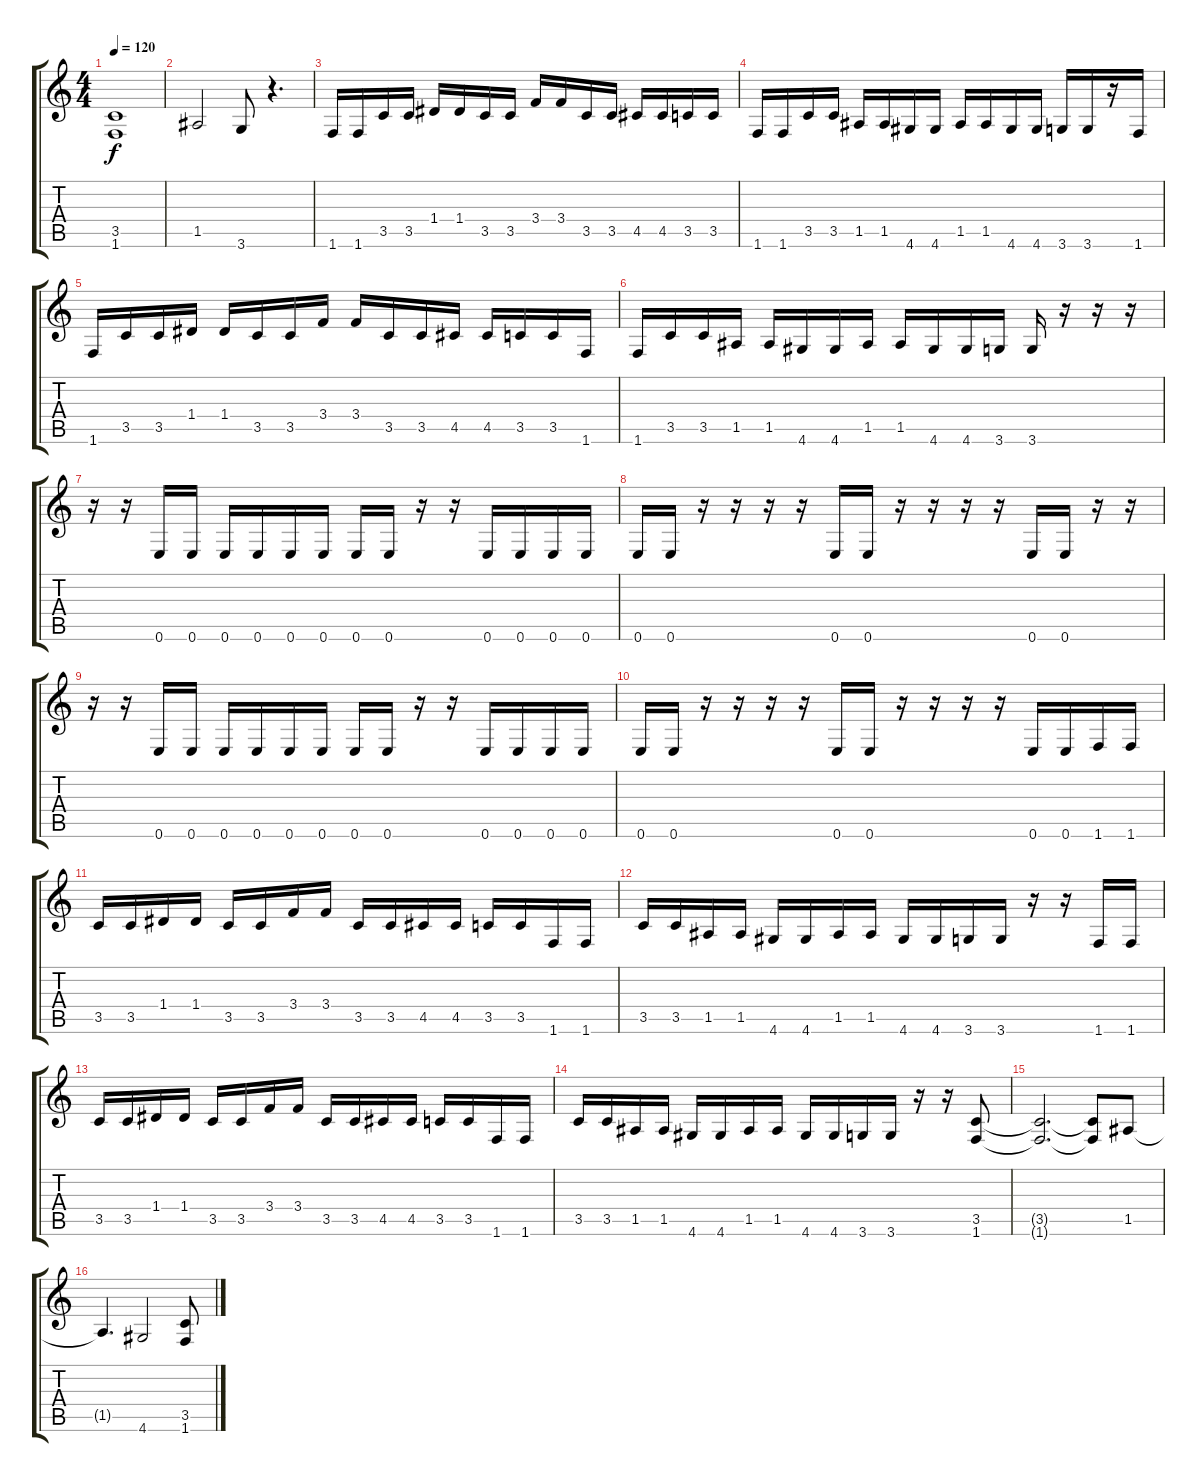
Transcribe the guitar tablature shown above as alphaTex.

\track "" {instrument distortionguitar}
\staff {score tabs}
\tuning (E4 B3 G3 D3 A2 E2) {hide}
\ts (4 4)
\tempo 120
\clef g2
\ks c
(3.5 1.6).1{dy f} |
1.5.2 3.6.8 r.4{d} |
1.6.16 1.6.16 3.5.16 3.5.16 1.4.16 1.4.16 3.5.16 3.5.16 3.4.16 3.4.16 3.5.16 3.5.16 4.5.16 4.5.16 3.5.16 3.5.16 |
1.6.16 1.6.16 3.5.16 3.5.16 1.5.16 1.5.16 4.6.16 4.6.16 1.5.16 1.5.16 4.6.16 4.6.16 3.6.16 3.6.16 r.16 1.6.16 |
1.6.16 3.5.16 3.5.16 1.4.16 1.4.16 3.5.16 3.5.16 3.4.16 3.4.16 3.5.16 3.5.16 4.5.16 4.5.16 3.5.16 3.5.16 1.6.16 |
1.6.16 3.5.16 3.5.16 1.5.16 1.5.16 4.6.16 4.6.16 1.5.16 1.5.16 4.6.16 4.6.16 3.6.16 3.6.16 r.16 r.16 r.16 |
r.16 r.16 0.6.16 0.6.16 0.6.16 0.6.16 0.6.16 0.6.16 0.6.16 0.6.16 r.16 r.16 0.6.16 0.6.16 0.6.16 0.6.16 |
0.6.16 0.6.16 r.16 r.16 r.16 r.16 0.6.16 0.6.16 r.16 r.16 r.16 r.16 0.6.16 0.6.16 r.16 r.16 |
r.16 r.16 0.6.16 0.6.16 0.6.16 0.6.16 0.6.16 0.6.16 0.6.16 0.6.16 r.16 r.16 0.6.16 0.6.16 0.6.16 0.6.16 |
0.6.16 0.6.16 r.16 r.16 r.16 r.16 0.6.16 0.6.16 r.16 r.16 r.16 r.16 0.6.16 0.6.16 1.6.16 1.6.16 |
3.5.16 3.5.16 1.4.16 1.4.16 3.5.16 3.5.16 3.4.16 3.4.16 3.5.16 3.5.16 4.5.16 4.5.16 3.5.16 3.5.16 1.6.16 1.6.16 |
3.5.16 3.5.16 1.5.16 1.5.16 4.6.16 4.6.16 1.5.16 1.5.16 4.6.16 4.6.16 3.6.16 3.6.16 r.16 r.16 1.6.16 1.6.16 |
3.5.16 3.5.16 1.4.16 1.4.16 3.5.16 3.5.16 3.4.16 3.4.16 3.5.16 3.5.16 4.5.16 4.5.16 3.5.16 3.5.16 1.6.16 1.6.16 |
3.5.16 3.5.16 1.5.16 1.5.16 4.6.16 4.6.16 1.5.16 1.5.16 4.6.16 4.6.16 3.6.16 3.6.16 r.16 r.16 (3.5 1.6).8 |
(3.5{t} 1.6{t}).2{d} (3.5{t} 1.6{t}).8 1.5.8 |
1.5{t}.4{d} 4.6.2 (3.5 1.6).8
